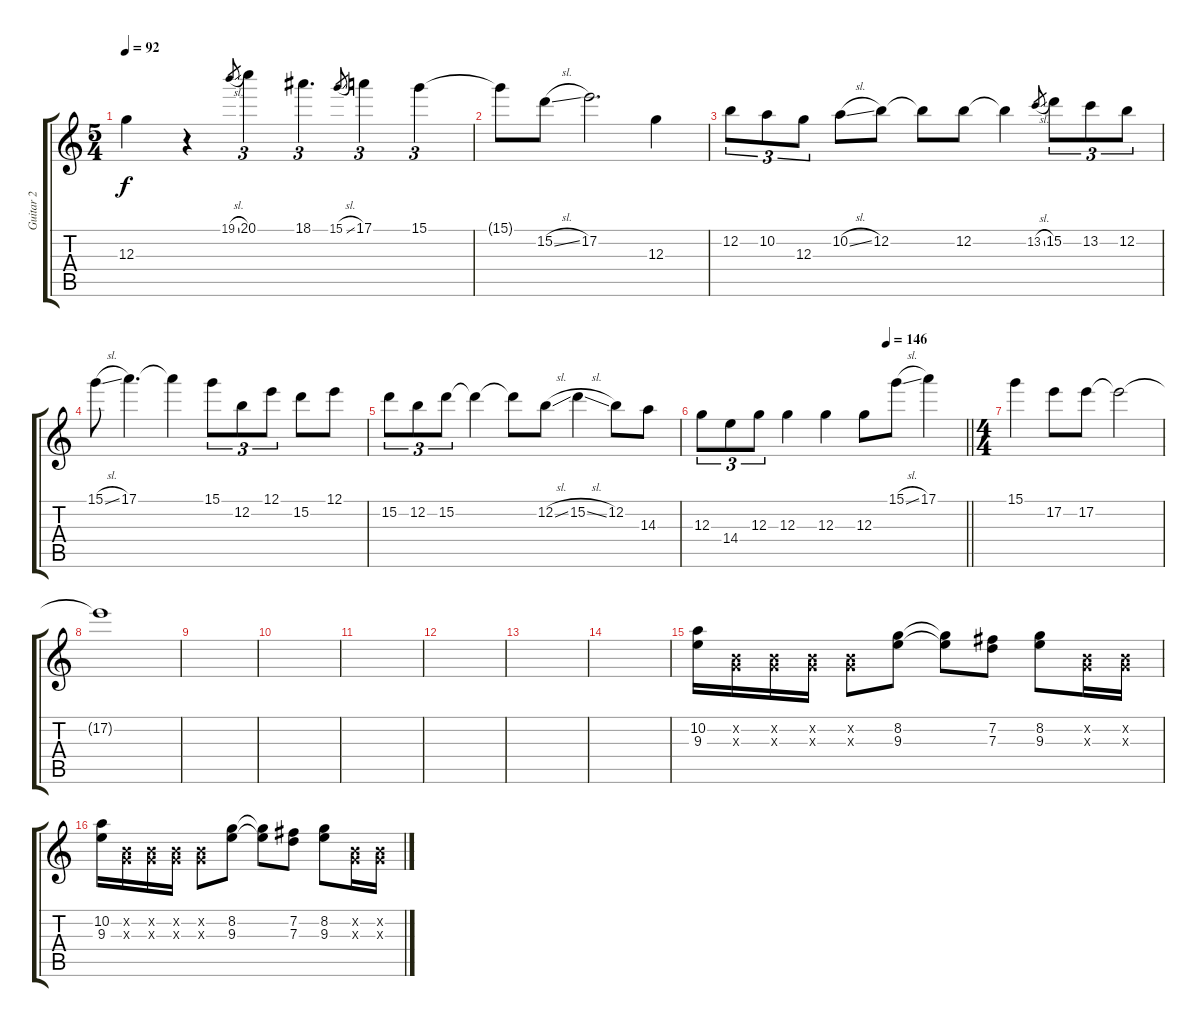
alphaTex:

\track ("Guitar 2" "Guitar 2") {instrument overdrivenguitar}
\staff {score tabs}
\tuning (E4 B3 G3 D3 A2 E2) {hide}
\ts (5 4)
\tempo 92
\clef g2
\ks c
12.3{t}.4{dy f} r.4 19.1{sl}.8{gr} 20.1.4{tu (3 2)} 18.1.4{d tu (3 2)} 15.1{sl}.8{gr} 17.1.4{tu (3 2)} 15.1.4{tu (3 2)} |
15.1{t}.8 15.2{sl}.8 17.2.2{d} 12.3.4 |
12.2.8{tu (3 2)} 10.2.8{tu (3 2)} 12.3.8{tu (3 2)} 10.2{sl}.8 12.2.8 12.2{t}.8 12.2.8 12.2{t}.4 13.2{sl}.8{gr} 15.2.8{tu (3 2)} 13.2.8{tu (3 2)} 12.2.8{tu (3 2)} |
15.1{sl}.8 17.1.4{d} 17.1{t}.4 15.1.8{tu (3 2)} 12.2.8{tu (3 2)} 12.1.8{tu (3 2)} 15.2.8 12.1.8 |
15.2.8{tu (3 2)} 12.2.8{tu (3 2)} 15.2.8{tu (3 2)} 15.2{t}.4 15.2{t}.8 12.2{sl}.8 15.2{sl}.4 12.2.8 14.3.8 |
\tempo (146 0.7)
\barLineRight lightlight
12.3.8{tu (3 2)} 14.4.8{tu (3 2)} 12.3.8{tu (3 2)} 12.3.4 12.3.4 12.3.8 15.1{sl}.8 17.1.4 |
\ts (4 4)
15.1.4 17.2.8 17.2.8 17.2{t}.2 |
17.2{t}.1 |
|
|
|
|
|
|
(10.2 9.3).16 (0.2{x} 0.3{x}).16 (0.2{x} 0.3{x}).16 (0.2{x} 0.3{x}).16 (0.2{x} 0.3{x}).8 (8.2 9.3).8 (8.2{t} 9.3{t}).8 (7.2 7.3).8 (8.2 9.3).8 (0.2{x} 0.3{x}).16 (0.2{x} 0.3{x}).16 |
(10.2 9.3).16 (0.2{x} 0.3{x}).16 (0.2{x} 0.3{x}).16 (0.2{x} 0.3{x}).16 (0.2{x} 0.3{x}).8 (8.2 9.3).8 (8.2{t} 9.3{t}).8 (7.2 7.3).8 (8.2 9.3).8 (0.2{x} 0.3{x}).16 (0.2{x} 0.3{x}).16
